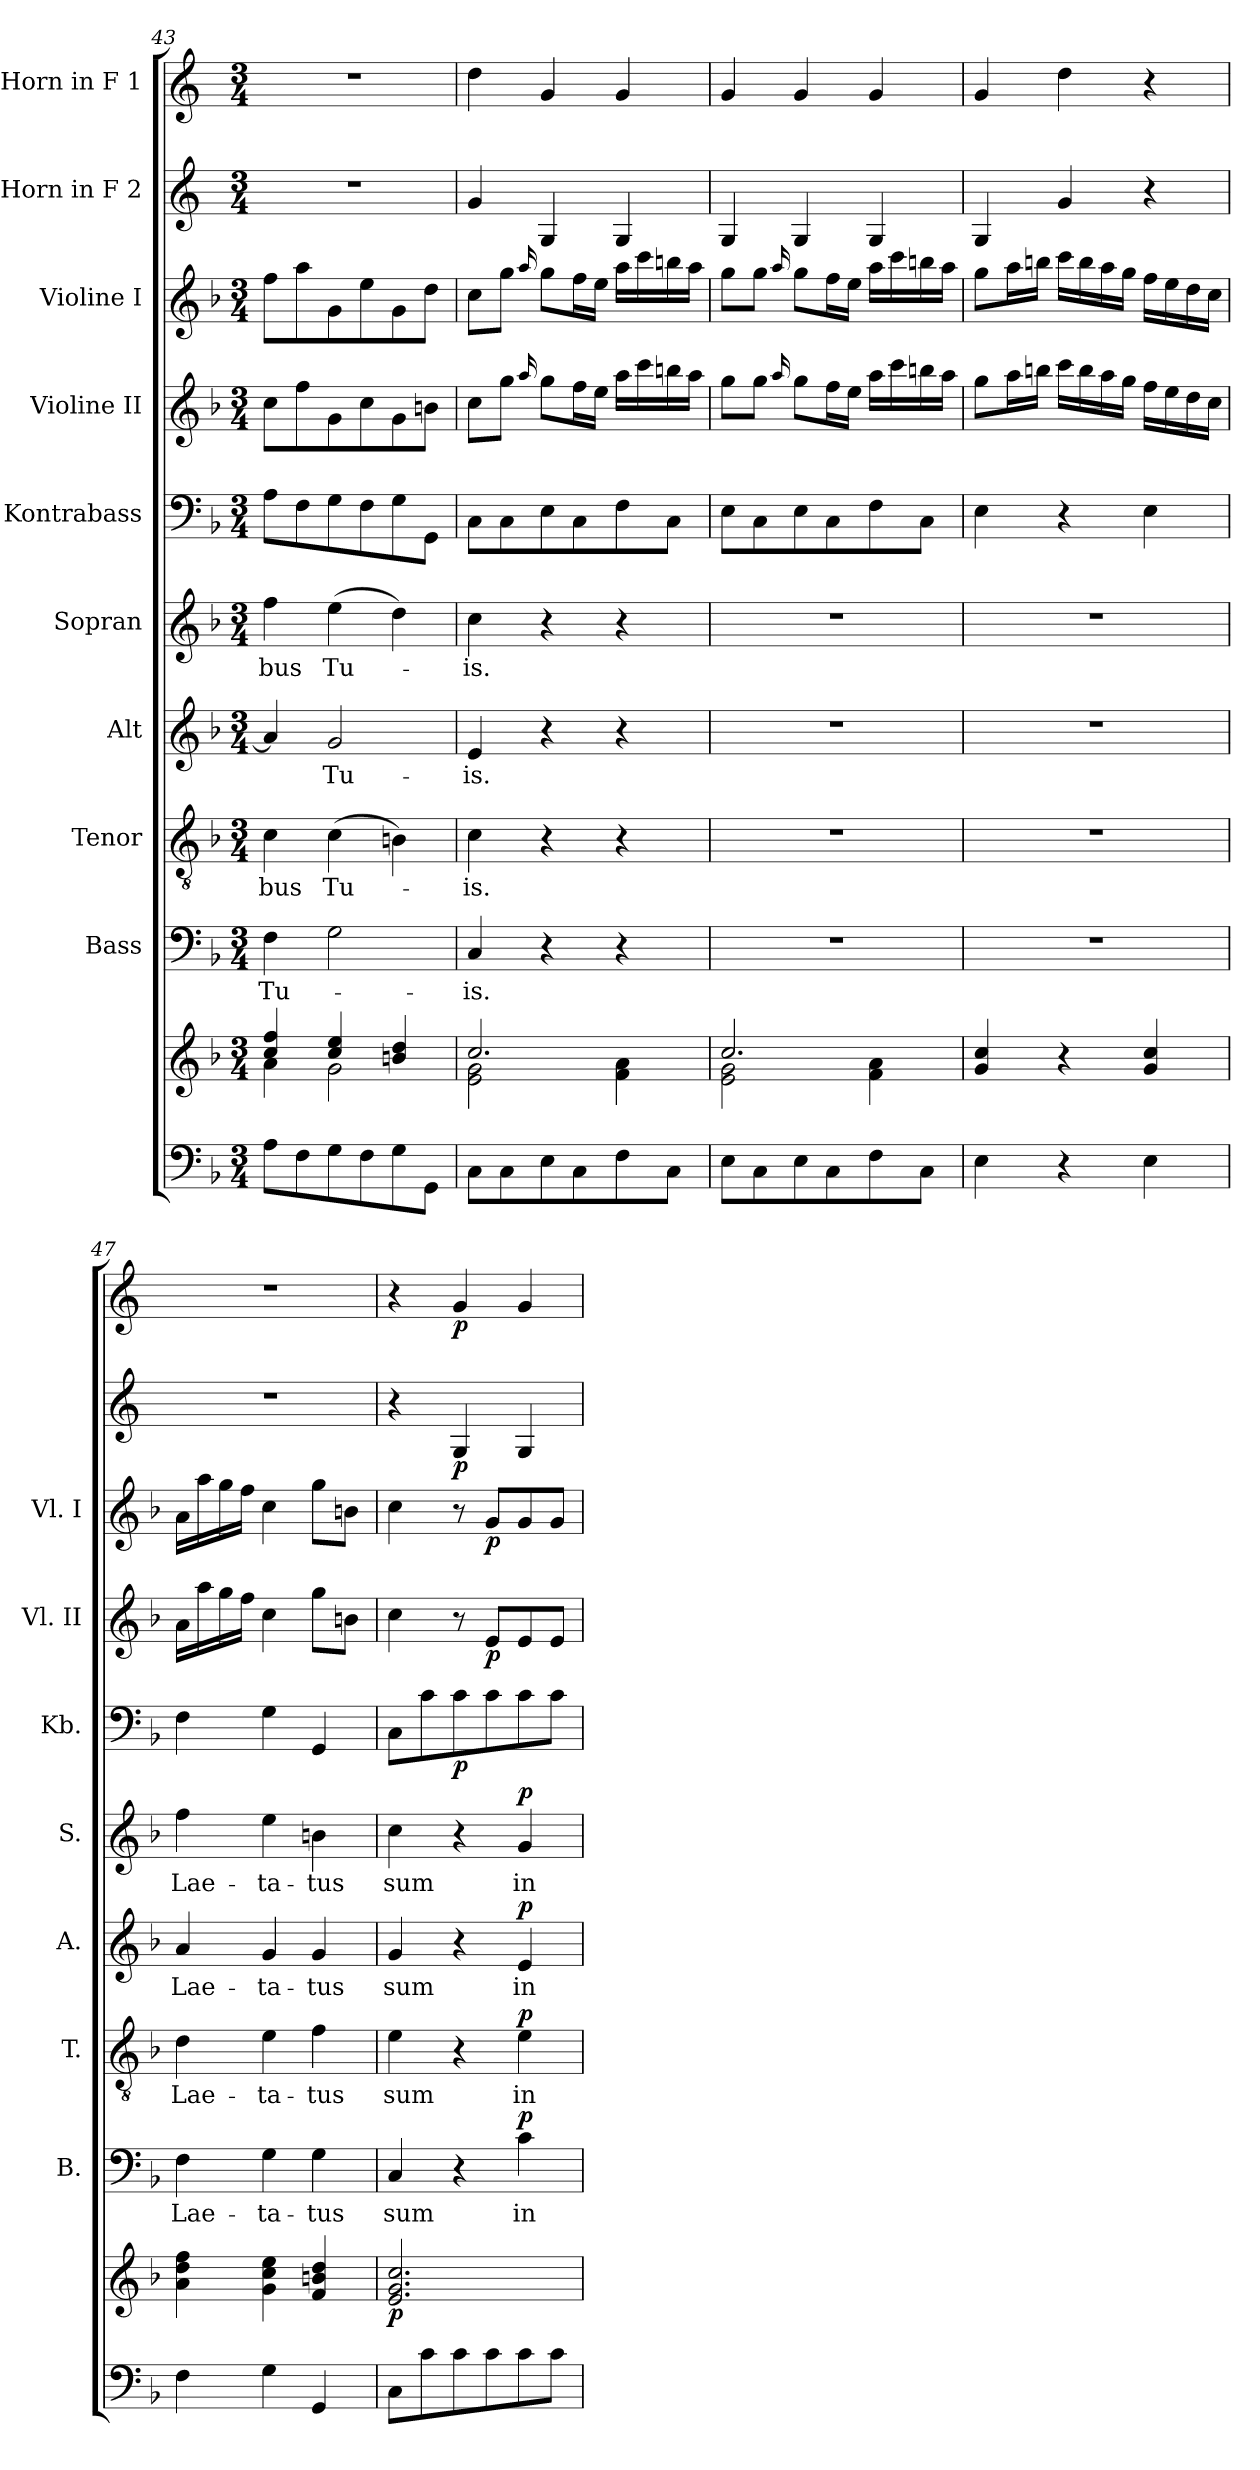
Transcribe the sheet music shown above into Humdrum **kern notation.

**kern	**kern	**dynam	**kern	**text	**dynam	**kern	**text	**dynam	**kern	**text	**dynam	**kern	**text	**dynam	**kern	**dynam	**kern	**dynam	**kern	**dynam	**kern	**dynam	**kern	**dynam
*part10	*part10	*part10	*part9	*part9	*part9	*part8	*part8	*part8	*part7	*part7	*part7	*part6	*part6	*part6	*part5	*part5	*part4	*part4	*part3	*part3	*part2	*part2	*part1	*part1
*staff11	*staff10	*staff10/11	*staff9	*staff9	*staff9	*staff8	*staff8	*staff8	*staff7	*staff7	*staff7	*staff6	*staff6	*staff6	*staff5	*staff5	*staff4	*staff4	*staff3	*staff3	*staff2	*staff2	*staff1	*staff1
*	*	*	*I"Bass	*	*	*I"Tenor	*	*	*I"Alt	*	*	*I"Sopran	*	*	*I"Kontrabass	*	*I"Violine II	*	*I"Violine I	*	*I"Horn in F 2	*	*I"Horn in F 1	*
*	*	*	*I'B.	*	*	*I'T.	*	*	*I'A.	*	*	*I'S.	*	*	*I'Kb.	*	*I'Vl. II	*	*I'Vl. I	*	*	*	*	*
*clefF4	*clefG2	*	*clefF4	*	*	*clefGv2	*	*	*clefG2	*	*	*clefG2	*	*	*clefF4	*	*clefG2	*	*clefG2	*	*clefG2	*	*clefG2	*
*	*	*	*	*	*	*	*	*	*	*	*	*	*	*	*ITrd7c12	*	*	*	*	*	*ITrd4c7	*	*ITrd4c7	*
*k[b-]	*k[b-]	*	*k[b-]	*	*	*k[b-]	*	*	*k[b-]	*	*	*k[b-]	*	*	*k[b-]	*	*k[b-]	*	*k[b-]	*	*k[b-]	*	*k[b-]	*
*F:	*F:	*	*F:	*	*	*F:	*	*	*F:	*	*	*F:	*	*	*F:	*	*F:	*	*F:	*	*F:	*	*F:	*
*M3/4	*M3/4	*	*M3/4	*	*	*M3/4	*	*	*M3/4	*	*	*M3/4	*	*	*M3/4	*	*M3/4	*	*M3/4	*	*M3/4	*	*M3/4	*
=43	=43	=43	=43	=43	=43	=43	=43	=43	=43	=43	=43	=43	=43	=43	=43	=43	=43	=43	=43	=43	=43	=43	=43	=43
*	*^	*	*	*	*	*	*	*	*	*	*	*	*	*	*	*	*	*	*	*	*	*	*	*
!	!	!	!	!	!LO:LY:b	!	!	!LO:LY:b	!	!	!	!	!	!LO:LY:b	!	!	!	!	!	!	!	!	!	!	!
8A\L	4cc/ 4ff/	4a\	.	4F\	Tu-	.	4c\	-bus	.	4a/]	.	.	4ff\	-bus	.	8AA\L	.	8cc\L	.	8ff\L	.	2.r	.	2.r	.
8F\	.	.	.	.	.	.	.	.	.	.	.	.	.	.	.	8FF\	.	8ff\	.	8aa\	.	.	.	.	.
!	!	!	!	!	!	!	!	!LO:LY:b	!	!	!LO:LY:b	!	!	!LO:LY:b	!	!	!	!	!	!	!	!	!	!	!
8G\	4cc/ 4ee/	2g\	.	2G\	.	.	(>4c\	Tu-	.	2g/	Tu-	.	(>4ee\	Tu-	.	8GG\	.	8g\	.	8g\	.	.	.	.	.
8F\	.	.	.	.	.	.	.	.	.	.	.	.	.	.	.	8FF\	.	8cc\	.	8ee\	.	.	.	.	.
8G\	4bn/ 4dd/	.	.	.	.	.	4Bn\)	.	.	.	.	.	4dd\)	.	.	8GG\	.	8g\	.	8g\	.	.	.	.	.
8GG\J	.	.	.	.	.	.	.	.	.	.	.	.	.	.	.	8GGG\J	.	8bn\J	.	8dd\J	.	.	.	.	.
=44	=44	=44	=44	=44	=44	=44	=44	=44	=44	=44	=44	=44	=44	=44	=44	=44	=44	=44	=44	=44	=44	=44	=44	=44	=44
!	!	!	!	!	!LO:LY:b	!	!	!LO:LY:b	!	!	!LO:LY:b	!	!	!LO:LY:b	!	!	!	!	!	!	!	!	!	!	!
8C\L	2.cc/	2e\ 2g\	.	4C/	-is.	.	4c\	-is.	.	4e/	-is.	.	4cc\	-is.	.	8CC\L	.	8cc\L	.	8cc\L	.	4c/	.	4g\	.
8C\	.	.	.	.	.	.	.	.	.	.	.	.	.	.	.	8CC\	.	8gg\J	.	8gg\J	.	.	.	.	.
.	.	.	.	.	.	.	.	.	.	.	.	.	.	.	.	.	.	16qqaa/	.	16qqaa/	.	.	.	.	.
8E\	.	.	.	4r	.	.	4r	.	.	4r	.	.	4r	.	.	8EE\	.	8gg\L	.	8gg\L	.	4C/	.	4c/	.
8C\	.	.	.	.	.	.	.	.	.	.	.	.	.	.	.	8CC\	.	16ff\L	.	16ff\L	.	.	.	.	.
.	.	.	.	.	.	.	.	.	.	.	.	.	.	.	.	.	.	16ee\JJ	.	16ee\JJ	.	.	.	.	.
8F\	.	4f\ 4a\	.	4r	.	.	4r	.	.	4r	.	.	4r	.	.	8FF\	.	16aa\LL	.	16aa\LL	.	4C/	.	4c/	.
.	.	.	.	.	.	.	.	.	.	.	.	.	.	.	.	.	.	16ccc\	.	16ccc\	.	.	.	.	.
8C\J	.	.	.	.	.	.	.	.	.	.	.	.	.	.	.	8CC\J	.	16bbn\	.	16bbn\	.	.	.	.	.
.	.	.	.	.	.	.	.	.	.	.	.	.	.	.	.	.	.	16aa\JJ	.	16aa\JJ	.	.	.	.	.
=45	=45	=45	=45	=45	=45	=45	=45	=45	=45	=45	=45	=45	=45	=45	=45	=45	=45	=45	=45	=45	=45	=45	=45	=45	=45
8E\L	2.cc/	2e\ 2g\	.	2.r	.	.	2.r	.	.	2.r	.	.	2.r	.	.	8EE\L	.	8gg\L	.	8gg\L	.	4C/	.	4c/	.
8C\	.	.	.	.	.	.	.	.	.	.	.	.	.	.	.	8CC\	.	8gg\J	.	8gg\J	.	.	.	.	.
.	.	.	.	.	.	.	.	.	.	.	.	.	.	.	.	.	.	16qqaa/	.	16qqaa/	.	.	.	.	.
8E\	.	.	.	.	.	.	.	.	.	.	.	.	.	.	.	8EE\	.	8gg\L	.	8gg\L	.	4C/	.	4c/	.
8C\	.	.	.	.	.	.	.	.	.	.	.	.	.	.	.	8CC\	.	16ff\L	.	16ff\L	.	.	.	.	.
.	.	.	.	.	.	.	.	.	.	.	.	.	.	.	.	.	.	16ee\JJ	.	16ee\JJ	.	.	.	.	.
8F\	.	4f\ 4a\	.	.	.	.	.	.	.	.	.	.	.	.	.	8FF\	.	16aa\LL	.	16aa\LL	.	4C/	.	4c/	.
.	.	.	.	.	.	.	.	.	.	.	.	.	.	.	.	.	.	16ccc\	.	16ccc\	.	.	.	.	.
8C\J	.	.	.	.	.	.	.	.	.	.	.	.	.	.	.	8CC\J	.	16bbn\	.	16bbn\	.	.	.	.	.
.	.	.	.	.	.	.	.	.	.	.	.	.	.	.	.	.	.	16aa\JJ	.	16aa\JJ	.	.	.	.	.
*	*v	*v	*	*	*	*	*	*	*	*	*	*	*	*	*	*	*	*	*	*	*	*	*	*	*
!!LO:PB:g=z
=46	=46	=46	=46	=46	=46	=46	=46	=46	=46	=46	=46	=46	=46	=46	=46	=46	=46	=46	=46	=46	=46	=46	=46	=46
4E\	4g/ 4cc/	.	2.r	.	.	2.r	.	.	2.r	.	.	2.r	.	.	4EE\	.	8gg\L	.	8gg\L	.	4C/	.	4c/	.
.	.	.	.	.	.	.	.	.	.	.	.	.	.	.	.	.	16aa\L	.	16aa\L	.	.	.	.	.
.	.	.	.	.	.	.	.	.	.	.	.	.	.	.	.	.	16bbn\JJ	.	16bbn\JJ	.	.	.	.	.
4r	4r	.	.	.	.	.	.	.	.	.	.	.	.	.	4r	.	16ccc\LL	.	16ccc\LL	.	4c/	.	4g\	.
.	.	.	.	.	.	.	.	.	.	.	.	.	.	.	.	.	16bb\	.	16bb\	.	.	.	.	.
.	.	.	.	.	.	.	.	.	.	.	.	.	.	.	.	.	16aa\	.	16aa\	.	.	.	.	.
.	.	.	.	.	.	.	.	.	.	.	.	.	.	.	.	.	16gg\JJ	.	16gg\JJ	.	.	.	.	.
4E\	4g/ 4cc/	.	.	.	.	.	.	.	.	.	.	.	.	.	4EE\	.	16ff\LL	.	16ff\LL	.	4r	.	4r	.
.	.	.	.	.	.	.	.	.	.	.	.	.	.	.	.	.	16ee\	.	16ee\	.	.	.	.	.
.	.	.	.	.	.	.	.	.	.	.	.	.	.	.	.	.	16dd\	.	16dd\	.	.	.	.	.
.	.	.	.	.	.	.	.	.	.	.	.	.	.	.	.	.	16cc\JJ	.	16cc\JJ	.	.	.	.	.
=47	=47	=47	=47	=47	=47	=47	=47	=47	=47	=47	=47	=47	=47	=47	=47	=47	=47	=47	=47	=47	=47	=47	=47	=47
!	!	!	!	!LO:LY:b	!	!	!LO:LY:b	!	!	!LO:LY:b	!	!	!LO:LY:b	!	!	!	!	!	!	!	!	!	!	!
4F\	4a\ 4dd\ 4ff\	.	4F\	Lae-	.	4d\	Lae-	.	4a/	Lae-	.	4ff\	Lae-	.	4FF\	.	16a\LL	.	16a\LL	.	2.r	.	2.r	.
.	.	.	.	.	.	.	.	.	.	.	.	.	.	.	.	.	16aa\	.	16aa\	.	.	.	.	.
.	.	.	.	.	.	.	.	.	.	.	.	.	.	.	.	.	16gg\	.	16gg\	.	.	.	.	.
.	.	.	.	.	.	.	.	.	.	.	.	.	.	.	.	.	16ff\JJ	.	16ff\JJ	.	.	.	.	.
!	!	!	!	!LO:LY:b	!	!	!LO:LY:b	!	!	!LO:LY:b	!	!	!LO:LY:b	!	!	!	!	!	!	!	!	!	!	!
4G\	4g\ 4cc\ 4ee\	.	4G\	-ta-	.	4e\	-ta-	.	4g/	-ta-	.	4ee\	-ta-	.	4GG\	.	4cc\	.	4cc\	.	.	.	.	.
!	!	!	!	!LO:LY:b	!	!	!LO:LY:b	!	!	!LO:LY:b	!	!	!LO:LY:b	!	!	!	!	!	!	!	!	!	!	!
4GG/	4f/ 4bn/ 4dd/	.	4G\	-tus	.	4f\	-tus	.	4g/	-tus	.	4bn\	-tus	.	4GGG/	.	8gg\L	.	8gg\L	.	.	.	.	.
.	.	.	.	.	.	.	.	.	.	.	.	.	.	.	.	.	8bn\J	.	8bn\J	.	.	.	.	.
=48	=48	=48	=48	=48	=48	=48	=48	=48	=48	=48	=48	=48	=48	=48	=48	=48	=48	=48	=48	=48	=48	=48	=48	=48
!	!	!LO:DY:b	!	!LO:LY:b	!	!	!LO:LY:b	!	!	!LO:LY:b	!	!	!LO:LY:b	!	!	!	!	!	!	!	!	!	!	!
8C\L	2.e/ 2.g/ 2.cc/	p	4C/	sum	.	4e\	sum	.	4g/	sum	.	4cc\	sum	.	8CC\L	.	4cc\	.	4cc\	.	4r	.	4r	.
8c\	.	.	.	.	.	.	.	.	.	.	.	.	.	.	8C\	.	.	.	.	.	.	.	.	.
!	!	!	!	!	!	!	!	!	!	!	!	!	!	!	!	!LO:DY:b	!	!	!	!	!	!LO:DY:b	!	!LO:DY:b
8c\	.	.	4r	.	.	4r	.	.	4r	.	.	4r	.	.	8C\	p	8r	.	8r	.	4C/	p	4c/	p
!	!	!	!	!	!	!	!	!	!	!	!	!	!	!	!	!	!	!LO:DY:b	!	!LO:DY:b	!	!	!	!
8c\	.	.	.	.	.	.	.	.	.	.	.	.	.	.	8C\	.	8e/L	p	8g/L	p	.	.	.	.
!	!	!	!	!LO:LY:b	!LO:DY:a	!	!LO:LY:b	!LO:DY:a	!	!LO:LY:b	!LO:DY:a	!	!LO:LY:b	!LO:DY:a	!	!	!	!	!	!	!	!	!	!
8c\	.	.	4c\	in	p	4e\	in	p	4e/	in	p	4g/	in	p	8C\	.	8e/	.	8g/	.	4C/	.	4c/	.
8c\J	.	.	.	.	.	.	.	.	.	.	.	.	.	.	8C\J	.	8e/J	.	8g/J	.	.	.	.	.
=	=	=	=	=	=	=	=	=	=	=	=	=	=	=	=	=	=	=	=	=	=	=	=	=
*-	*-	*-	*-	*-	*-	*-	*-	*-	*-	*-	*-	*-	*-	*-	*-	*-	*-	*-	*-	*-	*-	*-	*-	*-
